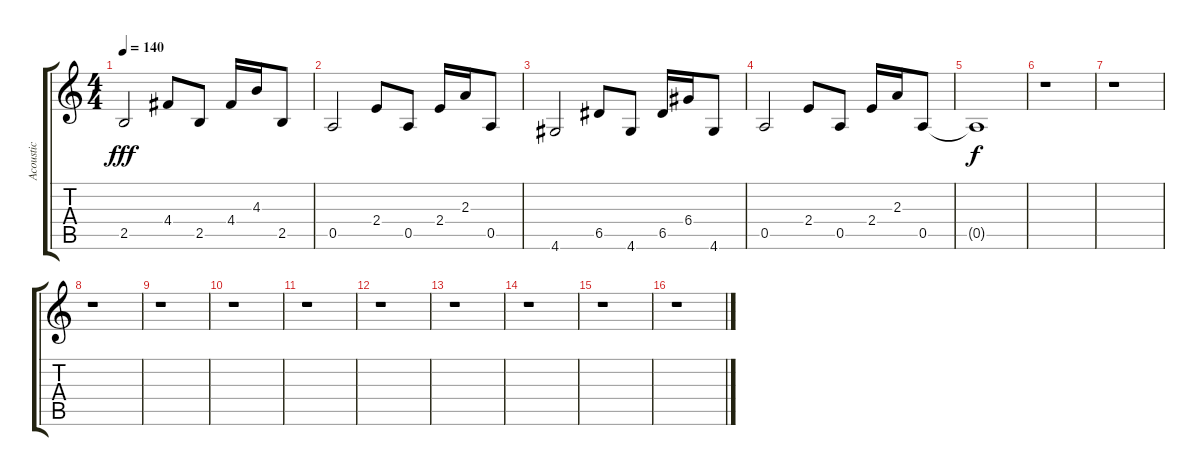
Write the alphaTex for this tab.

\track ("Acoustic" "Acoustic") {instrument acousticguitarsteel}
\staff {score tabs}
\tuning (E4 B3 G3 D3 A2 E2) {hide}
\ts (4 4)
\tempo 140
\clef g2
\ks c
2.5.2{dy fff volume 16} 4.4.8 2.5.8 4.4.16 4.3.16 2.5.8 |
0.5.2 2.4.8 0.5.8 2.4.16 2.3.16 0.5.8 |
4.6.2 6.5.8 4.6.8 6.5.16 6.4.16 4.6.8 |
0.5.2 2.4.8 0.5.8 2.4.16 2.3.16 0.5.8 |
0.5{t}.1{dy f} |
r.1 |
r.1 |
r.1 |
r.1 |
r.1 |
r.1 |
r.1 |
r.1 |
r.1 |
r.1 |
r.1
